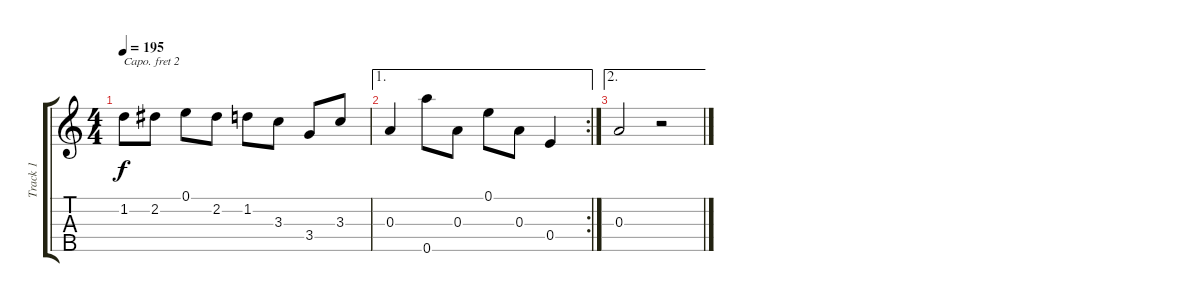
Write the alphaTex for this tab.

\track ("Track 1" "Track 1") {instrument banjo}
\staff {score tabs}
\capo 2
\tuning (D4 B3 G3 D3 G4) {hide}
\displaytranspose 12
\ts (4 4)
\tempo 195
\clef g2
\ks c
1.2.8{dy f} 2.2.8 0.1.8 2.2.8 1.2.8 3.3.8 3.4.8 3.3.8 |
\ae 1
\rc 2
0.3.4 0.5.8 0.3.8 0.1.8 0.3.8 0.4.4 |
\ae 2
0.3.2 r.2
